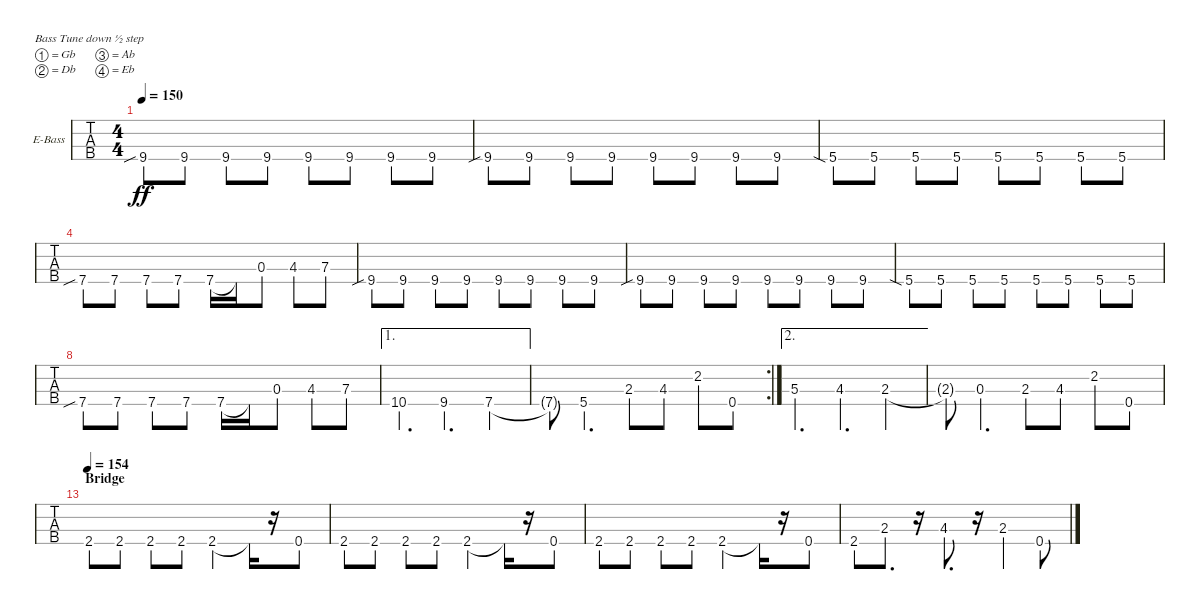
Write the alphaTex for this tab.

\defaultSystemsLayout 4
\bracketExtendMode nobrackets
\firstSystemTrackNameOrientation horizontal
\otherSystemsTrackNameOrientation horizontal
\defaultBarNumberDisplay FirstOfSystem
\track ("Electric Bass" "E-Bass") {instrument electricbassfinger}
\staff {tabs}
\tuning (Gb2 Db2 Ab1 Eb1)
\ts (4 4)
\tempo 150
\clef f4
\ks c
9.4{sib ac}.8{dy ff} 9.4.8 9.4.8 9.4.8 9.4.8 9.4.8 9.4.8 9.4.8 |
9.4{sib ac}.8 9.4.8 9.4.8 9.4.8 9.4.8 9.4.8 9.4.8 9.4.8 |
5.4{sia ac}.8 5.4.8 5.4.8 5.4.8 5.4.8 5.4.8 5.4.8 5.4.8 |
7.4{sib ac}.8 7.4.8 7.4.8 7.4.8 7.4.16 7.4{t}.16 0.3.8 4.3.8 7.3.8 |
9.4{sib ac}.8 9.4.8 9.4.8 9.4.8 9.4.8 9.4.8 9.4.8 9.4.8 |
9.4{sib ac}.8 9.4.8 9.4.8 9.4.8 9.4.8 9.4.8 9.4.8 9.4.8 |
5.4{sia ac}.8 5.4.8 5.4.8 5.4.8 5.4.8 5.4.8 5.4.8 5.4.8 |
7.4{sib ac}.8 7.4.8 7.4.8 7.4.8 7.4.16 7.4{t}.16 0.3.8 4.3.8 7.3.8 |
\ae 1
10.4.4{d} 9.4.4{d} 7.4.4 |
\rc 2
7.4{t}.8 5.4.4{d} 2.3.8 4.3.8 2.2.8 0.4.8 |
\ae 2
5.3.4{d} 4.3.4{d} 2.3.4 |
2.3{t}.8 0.3.4{d} 2.3.8 4.3.8 2.2.8 0.4.8 |
\section ("" "Bridge")
\tempo 154
2.4.8 2.4.8 2.4.8 2.4.8 2.4.4 2.4{t}.16 r.16 0.4.8 |
2.4.8 2.4.8 2.4.8 2.4.8 2.4.4 2.4{t}.16 r.16 0.4.8 |
2.4.8 2.4.8 2.4.8 2.4.8 2.4.4 2.4{t}.16 r.16 0.4.8 |
2.4.8 2.3.8{d} r.16 4.3.8{d} r.16 2.3.4 0.4.8
